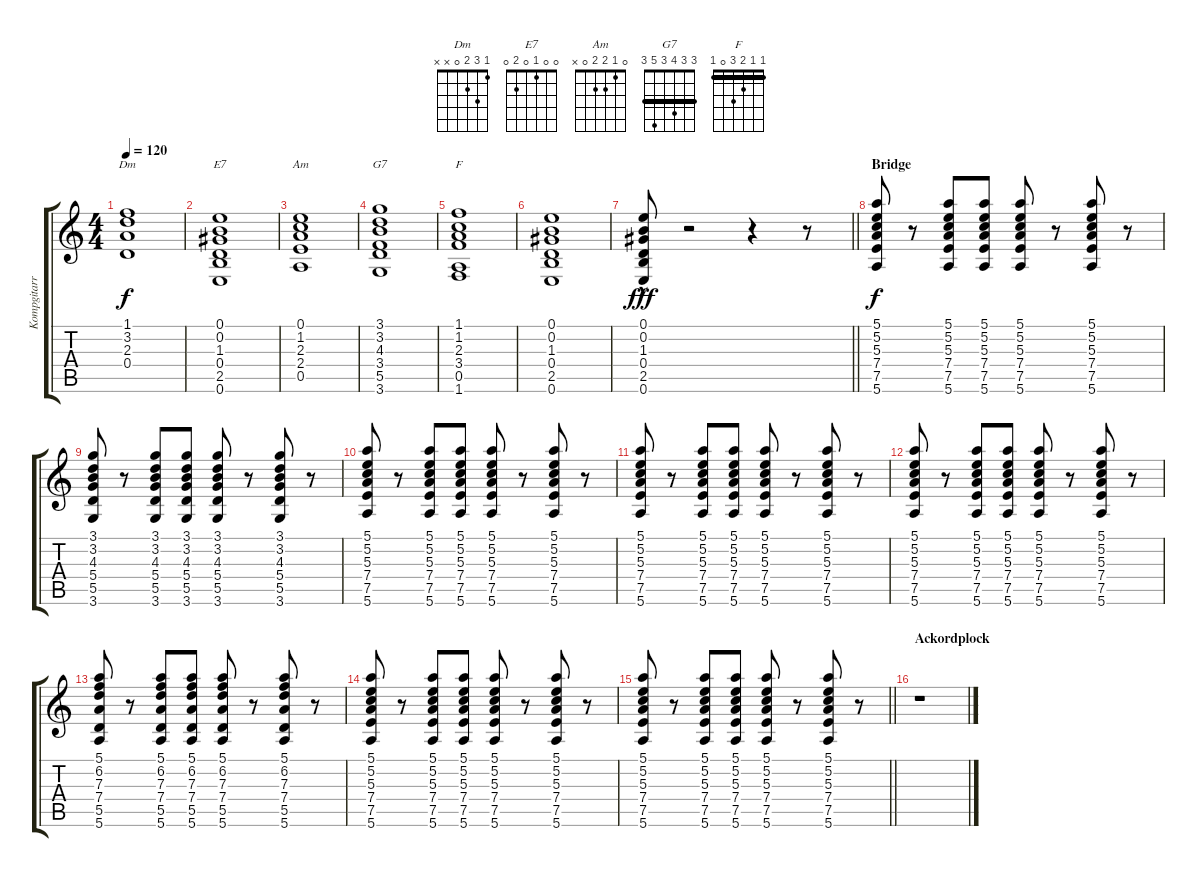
\track ("Kompgitarr" "Kompgitarr") {instrument acousticguitarsteel}
\staff {score tabs}
\tuning (E4 B3 G3 D3 A2 E2) {hide}
\chord ("Dm" 1 3 2 0 x x)
\chord ("E7" 0 0 1 0 2 0)
\chord ("Am" 0 1 2 2 0 x)
\chord ("G7" 3 3 4 3 5 3) {barre 3}
\chord ("F" 1 1 2 3 0 1) {barre 1}
\ts (4 4)
\tempo 120
\clef g2
\ks aminor
(1.1 3.2 2.3 0.4).1{ch "Dm" dy f} |
(0.1 0.2 1.3 0.4 2.5 0.6).1{ch "E7"} |
(0.1 1.2 2.3 2.4 0.5).1{ch "Am"} |
(3.1 3.2 4.3 3.4 5.5 3.6).1{ch "G7"} |
(1.1 1.2 2.3 3.4 0.5 1.6).1{ch "F"} |
(0.1 0.2 1.3 0.4 2.5 0.6).1 |
\barLineRight lightlight
(0.1 0.2 1.3 0.4{hac} 2.5 0.6).8{dy fff} r.2 r.4 r.8 |
\section ("" "Bridge")
(5.1 5.2 5.3 7.4 7.5 5.6).8{dy f} r.8 (5.1 5.2 5.3 7.4 7.5 5.6).8 (5.1 5.2 5.3 7.4 7.5 5.6).8 (5.1 5.2 5.3 7.4 7.5 5.6).8 r.8 (5.1 5.2 5.3 7.4 7.5 5.6).8 r.8 |
(3.1 3.2 4.3 5.4 5.5 3.6).8 r.8 (3.1 3.2 4.3 5.4 5.5 3.6).8 (3.1 3.2 4.3 5.4 5.5 3.6).8 (3.1 3.2 4.3 5.4 5.5 3.6).8 r.8 (3.1 3.2 4.3 5.4 5.5 3.6).8 r.8 |
(5.1 5.2 5.3 7.4 7.5 5.6).8 r.8 (5.1 5.2 5.3 7.4 7.5 5.6).8 (5.1 5.2 5.3 7.4 7.5 5.6).8 (5.1 5.2 5.3 7.4 7.5 5.6).8 r.8 (5.1 5.2 5.3 7.4 7.5 5.6).8 r.8 |
(5.1 5.2 5.3 7.4 7.5 5.6).8 r.8 (5.1 5.2 5.3 7.4 7.5 5.6).8 (5.1 5.2 5.3 7.4 7.5 5.6).8 (5.1 5.2 5.3 7.4 7.5 5.6).8 r.8 (5.1 5.2 5.3 7.4 7.5 5.6).8 r.8 |
(5.1 5.2 5.3 7.4 7.5 5.6).8 r.8 (5.1 5.2 5.3 7.4 7.5 5.6).8 (5.1 5.2 5.3 7.4 7.5 5.6).8 (5.1 5.2 5.3 7.4 7.5 5.6).8 r.8 (5.1 5.2 5.3 7.4 7.5 5.6).8 r.8 |
(5.1 6.2 7.3 7.4 5.5 5.6).8 r.8 (5.1 6.2 7.3 7.4 5.5 5.6).8 (5.1 6.2 7.3 7.4 5.5 5.6).8 (5.1 6.2 7.3 7.4 5.5 5.6).8 r.8 (5.1 6.2 7.3 7.4 5.5 5.6).8 r.8 |
(5.1 5.2 5.3 7.4 7.5 5.6).8 r.8 (5.1 5.2 5.3 7.4 7.5 5.6).8 (5.1 5.2 5.3 7.4 7.5 5.6).8 (5.1 5.2 5.3 7.4 7.5 5.6).8 r.8 (5.1 5.2 5.3 7.4 7.5 5.6).8 r.8 |
\barLineRight lightlight
(5.1 5.2 5.3 7.4 7.5 5.6).8 r.8 (5.1 5.2 5.3 7.4 7.5 5.6).8 (5.1 5.2 5.3 7.4 7.5 5.6).8 (5.1 5.2 5.3 7.4 7.5 5.6).8 r.8 (5.1 5.2 5.3 7.4 7.5 5.6).8 r.8 |
\section ("" "Ackordplock")
r.1
